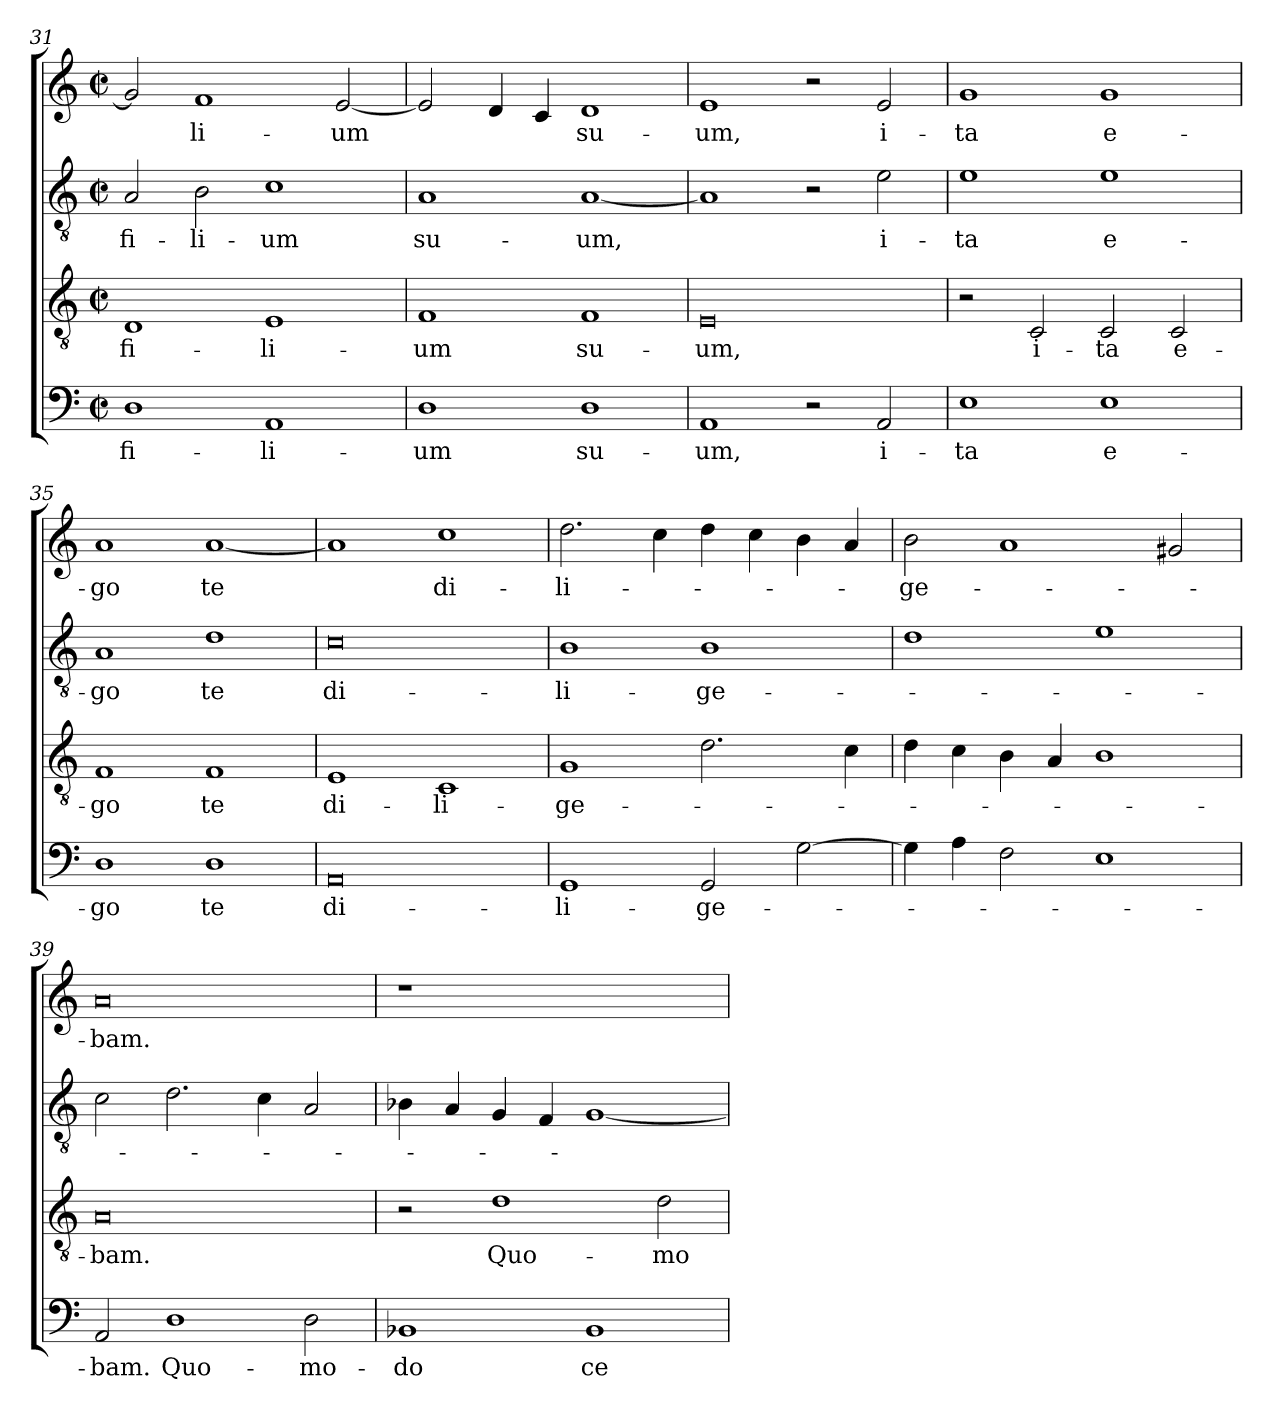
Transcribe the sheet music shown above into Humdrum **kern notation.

**kern	**text	**kern	**text	**kern	**text	**kern	**text
*part4	*part4	*part3	*part3	*part2	*part2	*part1	*part1
*staff4	*staff4	*staff3	*staff3	*staff2	*staff2	*staff1	*staff1
*clefF4	*	*clefGv2	*	*clefGv2	*	*clefG2	*
*k[]	*	*k[]	*	*k[]	*	*k[]	*
*C:	*	*C:	*	*C:	*	*C:	*
*M2/2	*	*M2/2	*	*M2/2	*	*M2/2	*
*met(c|)	*	*met(c|)	*	*met(c|)	*	*met(c|)	*
=31	=31	=31	=31	=31	=31	=31	=31
!	!LO:LY:b	!	!LO:LY:b	!	!LO:LY:b	!	!
1D	fi-	1D	fi-	2A/	fi-	2g/]	.
!	!	!	!	!	!LO:LY:b	!	!LO:LY:b
.	.	.	.	2B\	-li-	1f	-li-
!	!LO:LY:b	!	!LO:LY:b	!	!LO:LY:b	!	!
1AA	-li-	1E	-li-	1c	-um	.	.
!	!	!	!	!	!	!	!LO:LY:b
.	.	.	.	.	.	[2e/	-um
=32	=32	=32	=32	=32	=32	=32	=32
!	!LO:LY:b	!	!LO:LY:b	!	!LO:LY:b	!	!
1D	-um	1F	-um	1A	su-	2e/]	.
.	.	.	.	.	.	4d/	.
.	.	.	.	.	.	4c/	.
!	!LO:LY:b	!	!LO:LY:b	!	!LO:LY:b	!	!LO:LY:b
1D	su-	1F	su-	[1A	-um,	1d	su-
=33	=33	=33	=33	=33	=33	=33	=33
!	!LO:LY:b	!	!LO:LY:b	!	!	!	!LO:LY:b
1AA	-um,	0E	-um,	1A]	.	1e	-um,
2r	.	.	.	2r	.	2r	.
!	!LO:LY:b	!	!	!	!LO:LY:b	!	!LO:LY:b
2AA/	i-	.	.	2e\	i-	2e/	i-
=34	=34	=34	=34	=34	=34	=34	=34
!	!LO:LY:b	!	!	!	!LO:LY:b	!	!LO:LY:b
1E	-ta	2r	.	1e	-ta	1g	-ta
!	!	!	!LO:LY:b	!	!	!	!
.	.	2C/	i-	.	.	.	.
!	!LO:LY:b	!	!LO:LY:b	!	!LO:LY:b	!	!LO:LY:b
1E	e-	2C/	-ta	1e	e-	1g	e-
!	!	!	!LO:LY:b	!	!	!	!
.	.	2C/	e-	.	.	.	.
=35	=35	=35	=35	=35	=35	=35	=35
!	!LO:LY:b	!	!LO:LY:b	!	!LO:LY:b	!	!LO:LY:b
1D	-go	1F	-go	1A	-go	1a	-go
!	!LO:LY:b	!	!LO:LY:b	!	!LO:LY:b	!	!LO:LY:b
1D	te	1F	te	1d	te	[1a	te
=36	=36	=36	=36	=36	=36	=36	=36
!	!LO:LY:b	!	!LO:LY:b	!	!LO:LY:b	!	!
0AA	di-	1E	di-	0c	di-	1a]	.
!	!	!	!LO:LY:b	!	!	!	!LO:LY:b
.	.	1C	-li-	.	.	1cc	di-
=37	=37	=37	=37	=37	=37	=37	=37
!	!LO:LY:b	!	!LO:LY:b	!	!LO:LY:b	!	!LO:LY:b
1GG	-li-	1G	-ge-	1B	-li-	2.dd\	-li-
.	.	.	.	.	.	4cc\	.
!	!LO:LY:b	!	!	!	!LO:LY:b	!	!
2GG/	-ge-	2.d\	.	1B	-ge-	4dd\	.
.	.	.	.	.	.	4cc\	.
[2G\	.	.	.	.	.	4b\	.
.	.	4c\	.	.	.	4a/	.
!!LO:LB:g=z
=38	=38	=38	=38	=38	=38	=38	=38
!	!	!	!	!	!	!	!LO:LY:b
4G\]	.	4d\	.	1d	.	2b\	-ge-
4A\	.	4c\	.	.	.	.	.
2F\	.	4B\	.	.	.	1a	.
.	.	4A/	.	.	.	.	.
1E	.	1B	.	1e	.	.	.
.	.	.	.	.	.	2g#/	.
=39	=39	=39	=39	=39	=39	=39	=39
!	!LO:LY:b	!	!LO:LY:b	!	!	!	!LO:LY:b
2AA/	-bam.	0A	-bam.	2c\	.	0a	-bam.
!	!LO:LY:b	!	!	!	!	!	!
1D	Quo-	.	.	2.d\	.	.	.
.	.	.	.	4c\	.	.	.
!	!LO:LY:b	!	!	!	!	!	!
2D\	-mo-	.	.	2A/	.	.	.
=40	=40	=40	=40	=40	=40	=40	=40
!	!LO:LY:b	!	!	!	!	!	!
1BB-	-do	2r	.	4B-\	.	1r	.
.	.	.	.	4A/	.	.	.
!	!	!	!LO:LY:b	!	!	!	!
.	.	1d	Quo-	4G/	.	.	.
.	.	.	.	4F/	.	.	.
!	!LO:LY:b	!	!	!	!	!	!
1BB-	ce-	.	.	[1G	.	1ryy	.
!	!	!	!LO:LY:b	!	!	!	!
.	.	2d\	-mo-	.	.	.	.
=	=	=	=	=	=	=	=
*-	*-	*-	*-	*-	*-	*-	*-
